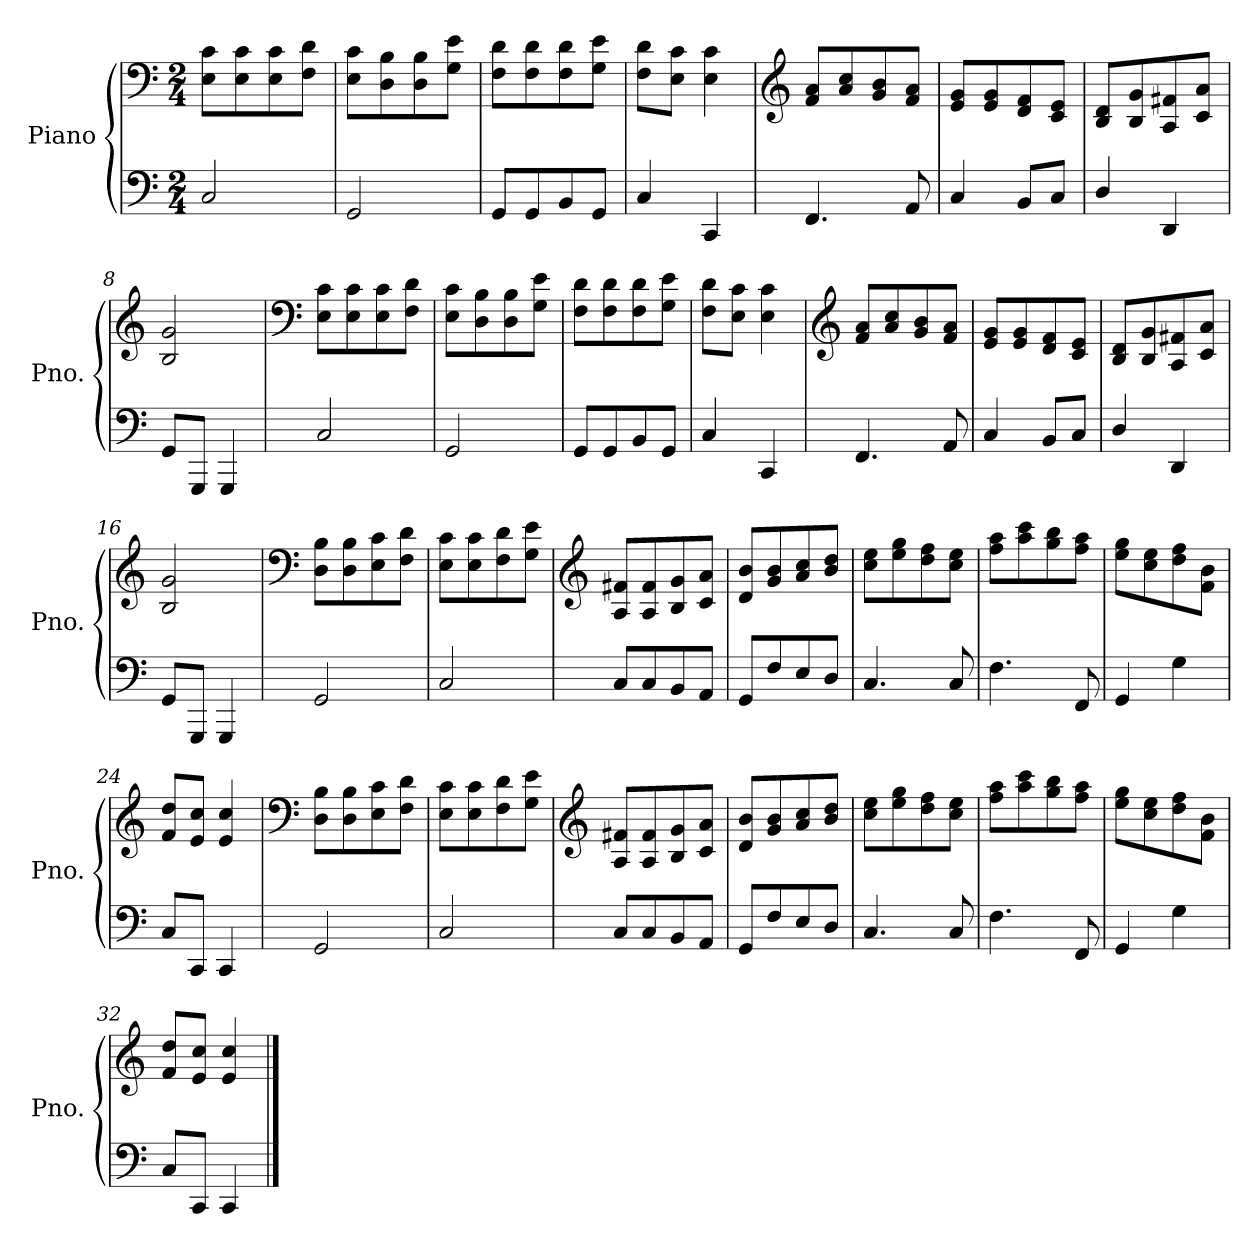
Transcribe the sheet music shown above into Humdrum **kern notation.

**kern	**kern
*part1	*part1
*staff2	*staff1
*I"Piano	*
*I'Pno.	*
*clefF4	*clefF4
*k[]	*k[]
*M2/4	*M2/4
=1	=1
2C/	8E\ 8c\L
.	8E\ 8c\
.	8E\ 8c\
.	8F\ 8d\J
=2	=2
2GG/	8E\ 8c\L
.	8D\ 8B\
.	8D\ 8B\
.	8G\ 8e\J
=3	=3
8GG/L	8F\ 8d\L
8GG/	8F\ 8d\
8BB/	8F\ 8d\
8GG/J	8G\ 8e\J
=4	=4
4C/	8F\ 8d\L
.	8E\ 8c\J
4CC/	4E\ 4c\
=5	=5
*	*clefG2
4.FF/	8f/ 8a/L
.	8a/ 8cc/
.	8g/ 8b/
8AA/	8f/ 8a/J
=6	=6
4C/	8e/ 8g/L
.	8e/ 8g/
8BB/L	8d/ 8f/
8C/J	8c/ 8e/J
=7	=7
4D/	8B/ 8d/L
.	8B/ 8g/
4DD/	8A/ 8f#X/
.	8c/ 8a/J
=8	=8
8GG/L	2B/ 2g/
8GGG/J	.
4GGG/	.
!!LO:LB:g=z
=9	=9
*	*clefF4
2C/	8E\ 8c\L
.	8E\ 8c\
.	8E\ 8c\
.	8F\ 8d\J
=10	=10
2GG/	8E\ 8c\L
.	8D\ 8B\
.	8D\ 8B\
.	8G\ 8e\J
=11	=11
8GG/L	8F\ 8d\L
8GG/	8F\ 8d\
8BB/	8F\ 8d\
8GG/J	8G\ 8e\J
=12	=12
4C/	8F\ 8d\L
.	8E\ 8c\J
4CC/	4E\ 4c\
=13	=13
*	*clefG2
4.FF/	8f/ 8a/L
.	8a/ 8cc/
.	8g/ 8b/
8AA/	8f/ 8a/J
=14	=14
4C/	8e/ 8g/L
.	8e/ 8g/
8BB/L	8d/ 8f/
8C/J	8c/ 8e/J
=15	=15
4D/	8B/ 8d/L
.	8B/ 8g/
4DD/	8A/ 8f#X/
.	8c/ 8a/J
=16	=16
8GG/L	2B/ 2g/
8GGG/J	.
4GGG/	.
!!LO:LB:g=z
=17	=17
*	*clefF4
2GG/	8D\ 8B\L
.	8D\ 8B\
.	8E\ 8c\
.	8F\ 8d\J
!!LO:LB:g=z
=18	=18
2C/	8E\ 8c\L
.	8E\ 8c\
.	8F\ 8d\
.	8G\ 8e\J
=19	=19
*	*clefG2
8C/L	8A/ 8f#X/L
8C/	8A/ 8f#/
8BB/	8B/ 8g/
8AA/J	8c/ 8a/J
=20	=20
8GG/L	8d/ 8b/L
8F/	8g/ 8b/
8E/	8a/ 8cc/
8D/J	8b/ 8dd/J
=21	=21
4.C/	8cc\ 8ee\L
.	8ee\ 8gg\
.	8dd\ 8ff\
8C/	8cc\ 8ee\J
=22	=22
4.F\	8ff\ 8aa\L
.	8aa\ 8ccc\
.	8gg\ 8bb\
8FF/	8ff\ 8aa\J
=23	=23
4GG/	8ee\ 8gg\L
.	8cc\ 8ee\
4G\	8dd\ 8ff\
.	8f\ 8b\J
=24	=24
8C/L	8f/ 8dd/L
8CC/J	8e/ 8cc/J
4CC/	4e/ 4cc/
=25	=25
*	*clefF4
2GG/	8D\ 8B\L
.	8D\ 8B\
.	8E\ 8c\
.	8F\ 8d\J
=26	=26
2C/	8E\ 8c\L
.	8E\ 8c\
.	8F\ 8d\
.	8G\ 8e\J
!!LO:LB:g=z
=27	=27
*	*clefG2
8C/L	8A/ 8f#X/L
8C/	8A/ 8f#/
8BB/	8B/ 8g/
8AA/J	8c/ 8a/J
=28	=28
8GG/L	8d/ 8b/L
8F/	8g/ 8b/
8E/	8a/ 8cc/
8D/J	8b/ 8dd/J
=29	=29
4.C/	8cc\ 8ee\L
.	8ee\ 8gg\
.	8dd\ 8ff\
8C/	8cc\ 8ee\J
=30	=30
4.F\	8ff\ 8aa\L
.	8aa\ 8ccc\
.	8gg\ 8bb\
8FF/	8ff\ 8aa\J
=31	=31
4GG/	8ee\ 8gg\L
.	8cc\ 8ee\
4G\	8dd\ 8ff\
.	8f\ 8b\J
=32	=32
8C/L	8f/ 8dd/L
8CC/J	8e/ 8cc/J
4CC/	4e/ 4cc/
==	==
*-	*-
